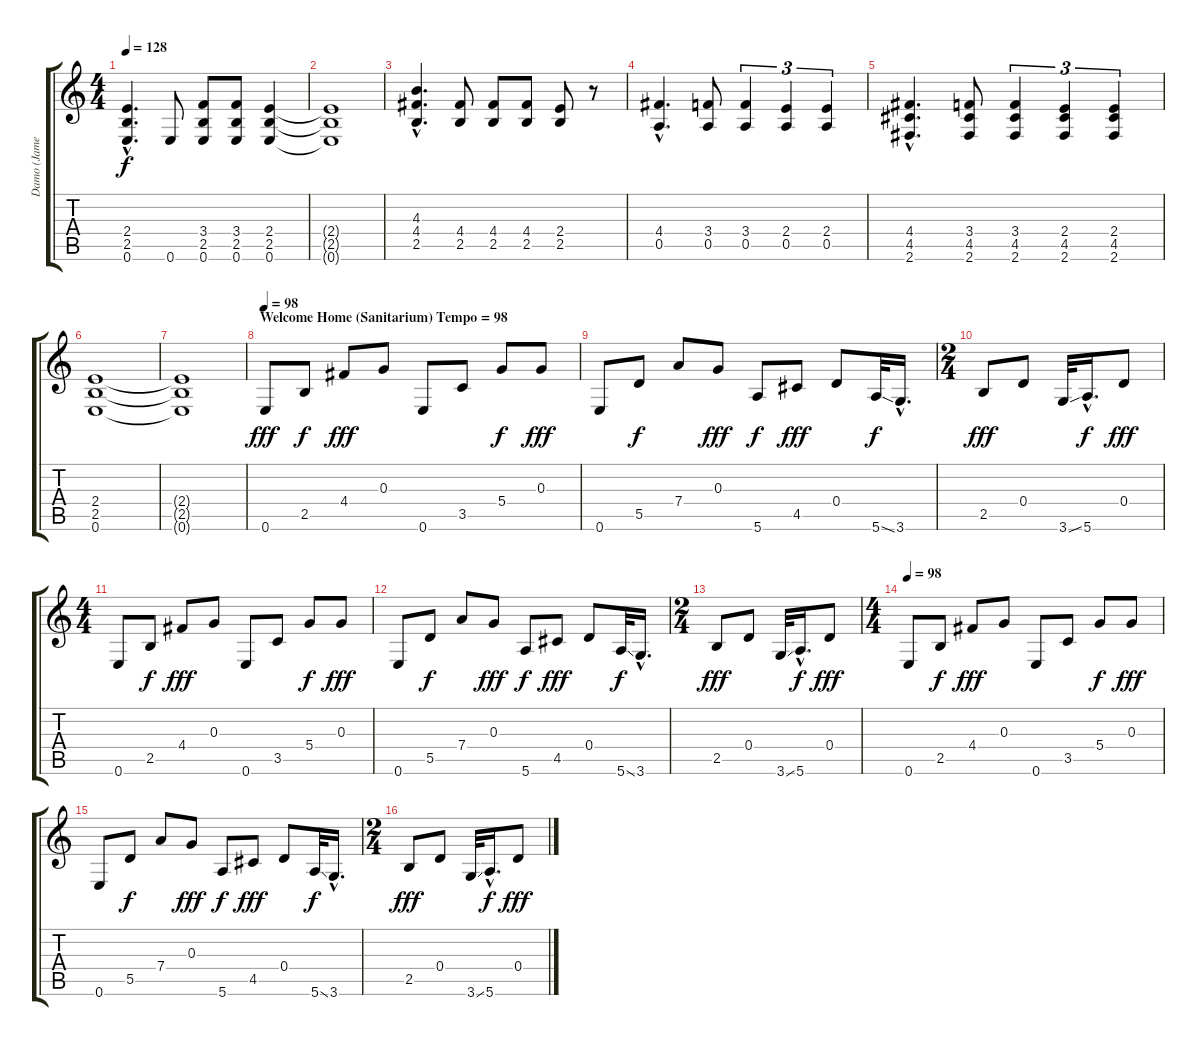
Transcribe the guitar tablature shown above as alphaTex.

\track ("Damo (James's Guitar's)" "Damo (Jame") {instrument overdrivenguitar}
\staff {score tabs}
\tuning (E4 B3 G3 D3 A2 E2) {hide}
\ts (4 4)
\tempo 128
\clef g2
\ks c
(2.4{hac} 2.5{hac} 0.6{hac}).4{d dy f} 0.6.8 (3.4 2.5 0.6).8 (3.4 2.5 0.6).8 (2.4 2.5 0.6).4 |
(2.4{t} 2.5{t} 0.6{t}).1 |
(4.3{hac} 4.4{hac} 2.5{hac}).4{d} (4.4 2.5).8 (4.4 2.5).8 (4.4 2.5).8 (2.4 2.5).8 r.8 |
(4.4{hac} 0.5{hac}).4{d} (3.4 0.5).8 (3.4 0.5).4{tu (3 2)} (2.4 0.5).4{tu (3 2)} (2.4 0.5).4{tu (3 2)} |
(4.4{hac} 4.5{hac} 2.6{hac}).4{d} (3.4 4.5 2.6).8 (3.4 4.5 2.6).4{tu (3 2)} (2.4 4.5 2.6).4{tu (3 2)} (2.4 4.5 2.6).4{tu (3 2)} |
(2.4 2.5 0.6).1 |
(2.4{t} 2.5{t} 0.6{t}).1 |
\section ("" "Welcome Home (Sanitarium) Tempo = 98")
\tempo 98
0.6.8{dy fff instrument electricguitarclean} 2.5.8{dy f} 4.4.8{dy fff} 0.3.8 0.6.8 3.5.8 5.4.8{dy f} 0.3.8{dy fff} |
0.6.8 5.5.8{dy f} 7.4.8 0.3.8{dy fff} 5.6.8{dy f} 4.5.8{dy fff} 0.4.8 5.6{ss}.32{dy f} 3.6{hac}.16{d} |
\ts (2 4)
2.5.8{dy fff} 0.4.8 3.6{ss}.32 5.6{hac}.16{d dy f} 0.4.8{dy fff} |
\ts (4 4)
0.6.8 2.5.8{dy f} 4.4.8{dy fff} 0.3.8 0.6.8 3.5.8 5.4.8{dy f} 0.3.8{dy fff} |
0.6.8 5.5.8{dy f} 7.4.8 0.3.8{dy fff} 5.6.8{dy f} 4.5.8{dy fff} 0.4.8 5.6{ss}.32{dy f} 3.6{hac}.16{d} |
\ts (2 4)
2.5.8{dy fff} 0.4.8 3.6{ss}.32 5.6{hac}.16{d dy f} 0.4.8{dy fff} |
\ts (4 4)
\tempo 98
0.6.8{instrument electricguitarclean} 2.5.8{dy f} 4.4.8{dy fff} 0.3.8 0.6.8 3.5.8 5.4.8{dy f} 0.3.8{dy fff} |
0.6.8 5.5.8{dy f} 7.4.8 0.3.8{dy fff} 5.6.8{dy f} 4.5.8{dy fff} 0.4.8 5.6{ss}.32{dy f} 3.6{hac}.16{d} |
\ts (2 4)
2.5.8{dy fff} 0.4.8 3.6{ss}.32 5.6{hac}.16{d dy f} 0.4.8{dy fff}
